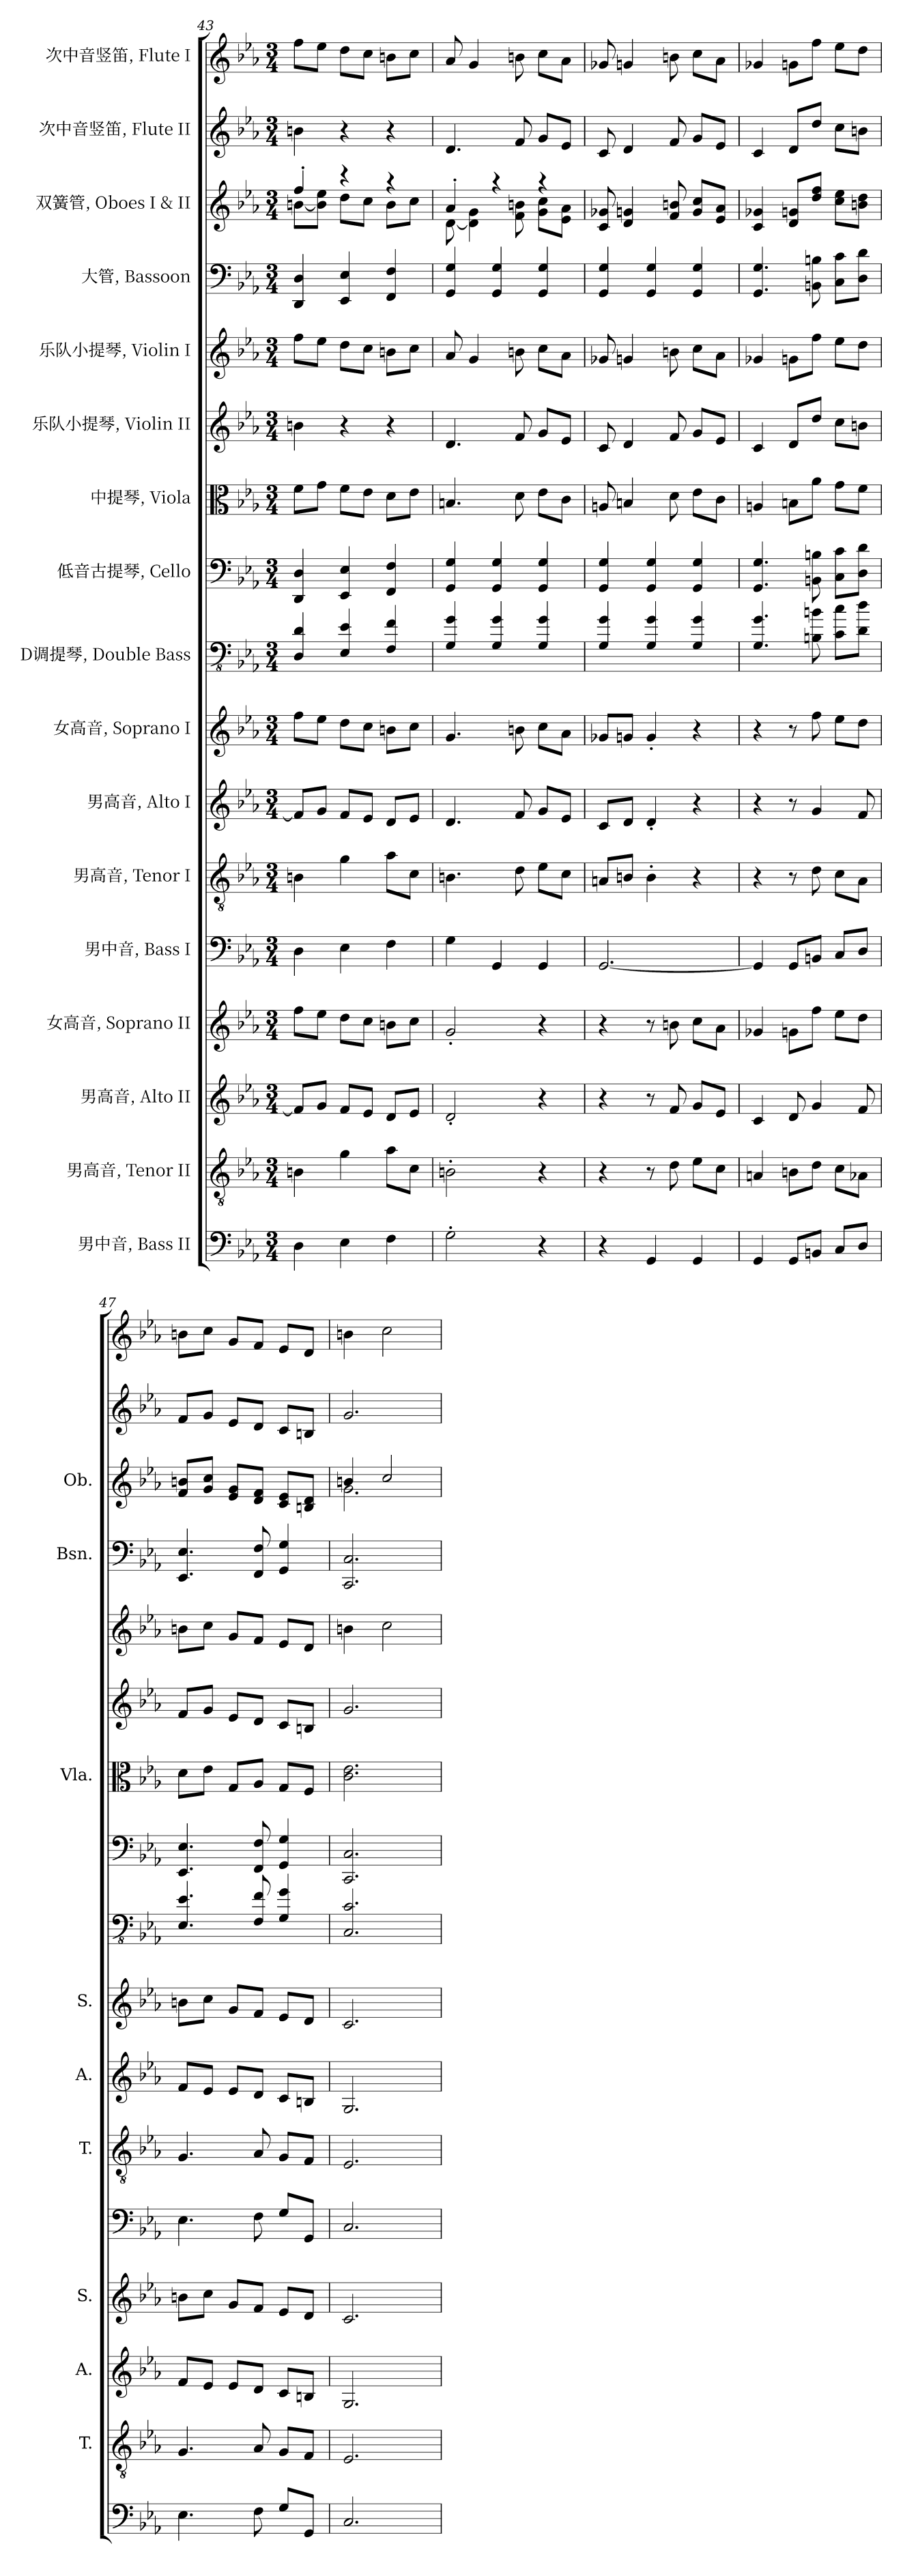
**kern	**kern	**kern	**kern	**kern	**kern	**kern	**kern	**kern	**kern	**kern	**kern	**kern	**kern	**kern	**kern	**kern
*part17	*part16	*part15	*part14	*part13	*part12	*part11	*part10	*part9	*part8	*part7	*part6	*part5	*part4	*part3	*part2	*part1
*staff17	*staff16	*staff15	*staff14	*staff13	*staff12	*staff11	*staff10	*staff9	*staff8	*staff7	*staff6	*staff5	*staff4	*staff3	*staff2	*staff1
*I"男中音, Bass II	*I"男高音, Tenor II	*I"男高音, Alto II	*I"女高音, Soprano II	*I"男中音, Bass I	*I"男高音, Tenor I	*I"男高音, Alto I	*I"女高音, Soprano I	*I"D调提琴, Double Bass	*I"低音古提琴, Cello	*I"中提琴, Viola	*I"乐队小提琴, Violin II	*I"乐队小提琴, Violin I	*I"大管, Bassoon	*I"双簧管, Oboes I &amp; II	*I"次中音竖笛, Flute II	*I"次中音竖笛, Flute I
*	*I'T.	*I'A.	*I'S.	*	*I'T.	*I'A.	*I'S.	*	*	*I'Vla.	*	*	*I'Bsn.	*I'Ob.	*	*
*clefF4	*clefGv2	*clefG2	*clefG2	*clefF4	*clefGv2	*clefG2	*clefG2	*clefFv4	*clefF4	*clefC3	*clefG2	*clefG2	*clefF4	*clefG2	*clefG2	*clefG2
*	*	*	*	*	*	*	*	*ITrd7c12	*	*	*	*	*	*	*	*
*k[b-e-a-]	*k[b-e-a-]	*k[b-e-a-]	*k[b-e-a-]	*k[b-e-a-]	*k[b-e-a-]	*k[b-e-a-]	*k[b-e-a-]	*k[b-e-a-]	*k[b-e-a-]	*k[b-e-a-]	*k[b-e-a-]	*k[b-e-a-]	*k[b-e-a-]	*k[b-e-a-]	*k[b-e-a-]	*k[b-e-a-]
*M3/4	*M3/4	*M3/4	*M3/4	*M3/4	*M3/4	*M3/4	*M3/4	*M3/4	*M3/4	*M3/4	*M3/4	*M3/4	*M3/4	*M3/4	*M3/4	*M3/4
=43	=43	=43	=43	=43	=43	=43	=43	=43	=43	=43	=43	=43	=43	=43	=43	=43
*	*	*	*	*	*	*	*	*	*	*	*	*	*	*^	*	*
4D\	4Bn\	8f/L]	8ff\L	4D\	4Bn\	8f/L]	8ff\L	4DDD/ 4DD/	4DD/ 4D/	8f\L	4bn\	8ff\L	4DD/ 4D/	4ff'/	[8bn\L	4bn\	8ff\L
.	.	8g/J	8ee-\J	.	.	8g/J	8ee-\J	.	.	8g\J	.	8ee-\J	.	.	8b\] 8ee-\J	.	8ee-\J
4E-\	4g\	8f/L	8dd\L	4E-\	4g\	8f/L	8dd\L	4EEE-/ 4EE-/	4EE-/ 4E-/	8f\L	4r	8dd\L	4EE-/ 4E-/	4r	8dd\L	4r	8dd\L
.	.	8e-/J	8cc\J	.	.	8e-/J	8cc\J	.	.	8e-\J	.	8cc\J	.	.	8cc\J	.	8cc\J
4F\	8a-\L	8d/L	8bn\L	4F\	8a-\L	8d/L	8bn\L	4FFF/ 4FF/	4FF/ 4F/	8d\L	4r	8bn\L	4FF/ 4F/	4r	8b\L	4r	8bn\L
.	8c\J	8e-/J	8cc\J	.	8c\J	8e-/J	8cc\J	.	.	8e-\J	.	8cc\J	.	.	8cc\J	.	8cc\J
=44	=44	=44	=44	=44	=44	=44	=44	=44	=44	=44	=44	=44	=44	=44	=44	=44	=44
2G'\	2Bn'\	2d'/	2g'/	4G\	4.Bn\	4.d/	4.g/	4GGG/ 4GG/	4GG/ 4G/	4.Bn/	4.d/	8a-/	4GG/ 4G/	4a-'/	[8d\	4.d/	8a-/
.	.	.	.	.	.	.	.	.	.	.	.	4g/	.	.	4d\] 4g\	.	4g/
.	.	.	.	4GG/	.	.	.	4GGG/ 4GG/	4GG/ 4G/	.	.	.	4GG/ 4G/	4r	.	.	.
.	.	.	.	.	8d\	8f/	8bn\	.	.	8d\	8f/	8bn\	.	.	8f\ 8bn\	8f/	8bn\
4r	4r	4r	4r	4GG/	8e-\L	8g/L	8cc\L	4GGG/ 4GG/	4GG/ 4G/	8e-\L	8g/L	8cc\L	4GG/ 4G/	4r	8g\ 8cc\L	8g/L	8cc\L
.	.	.	.	.	8c\J	8e-/J	8a-\J	.	.	8c\J	8e-/J	8a-\J	.	.	8e-\ 8a-\J	8e-/J	8a-\J
*	*	*	*	*	*	*	*	*	*	*	*	*	*	*v	*v	*	*
!!LO:PB:g=z
=45	=45	=45	=45	=45	=45	=45	=45	=45	=45	=45	=45	=45	=45	=45	=45	=45
4r	4r	4r	4r	[2.GG/	8An/L	8c/L	8g-X/L	4GGG/ 4GG/	4GG/ 4G/	8An/	8c/	8g-X/	4GG/ 4G/	8c/ 8g-X/	8c/	8g-X/
.	.	.	.	.	8Bn/J	8d/J	8gn/J	.	.	4Bn/	4d/	4gn/	.	4d/ 4gn/	4d/	4gn/
4GG/	8r	8r	8r	.	4B'\	4d'/	4g'/	4GGG/ 4GG/	4GG/ 4G/	.	.	.	4GG/ 4G/	.	.	.
.	8d\	8f/	8bn\	.	.	.	.	.	.	8d\	8f/	8bn\	.	8f/ 8bn/	8f/	8bn\
4GG/	8e-\L	8g/L	8cc\L	.	4r	4r	4r	4GGG/ 4GG/	4GG/ 4G/	8e-\L	8g/L	8cc\L	4GG/ 4G/	8g/ 8cc/L	8g/L	8cc\L
.	8c\J	8e-/J	8a-\J	.	.	.	.	.	.	8c\J	8e-/J	8a-\J	.	8e-/ 8a-/J	8e-/J	8a-\J
=46	=46	=46	=46	=46	=46	=46	=46	=46	=46	=46	=46	=46	=46	=46	=46	=46
4GG/	4An/	4c/	4g-X/	4GG/]	4r	4r	4r	4.GGG/ 4.GG/	4.GG/ 4.G/	4An/	4c/	4g-X/	4.GG/ 4.G/	4c/ 4g-X/	4c/	4g-X/
8GG/L	8Bn\L	8d/	8gn\L	8GG/L	8r	8r	8r	.	.	8Bn\L	8d/L	8gn\L	.	8d/ 8gn/L	8d/L	8gn\L
8BBn/J	8d\J	4g/	8ff\J	8BBn/J	8d\	4g/	8ff\	8BBBn\ 8BBn\	8BBn\ 8Bn\	8a-\J	8dd/J	8ff\J	8BBn\ 8Bn\	8dd/ 8ff/J	8dd/J	8ff\J
8C/L	8c\L	.	8ee-\L	8C/L	8c\L	.	8ee-\L	8CC\ 8C\L	8C\ 8c\L	8g\L	8cc\L	8ee-\L	8C\ 8c\L	8cc\ 8ee-\L	8cc\L	8ee-\L
8D/J	8A-X\J	8f/	8dd\J	8D/J	8A-\J	8f/	8dd\J	8DD\ 8D\J	8D\ 8d\J	8f\J	8bn\J	8dd\J	8D\ 8d\J	8bn\ 8dd\J	8bn\J	8dd\J
=47	=47	=47	=47	=47	=47	=47	=47	=47	=47	=47	=47	=47	=47	=47	=47	=47
*	*	*	*	*	*	*	*	*	*	*	*	*	*	*	*	*MM70
4.E-\	4.G/	8f/L	8bn\L	4.E-\	4.G/	8f/L	8bn\L	4.EEE-/ 4.EE-/	4.EE-/ 4.E-/	8d\L	8f/L	8bn\L	4.EE-/ 4.E-/	8f/ 8bn/L	8f/L	8bn\L
.	.	8e-/J	8cc\J	.	.	8e-/J	8cc\J	.	.	8e-\J	8g/J	8cc\J	.	8g/ 8cc/J	8g/J	8cc\J
.	.	8e-/L	8g/L	.	.	8e-/L	8g/L	.	.	8G/L	8e-/L	8g/L	.	8e-/ 8g/L	8e-/L	8g/L
8F\	8A-/	8d/J	8f/J	8F\	8A-/	8d/J	8f/J	8FFF/ 8FF/	8FF/ 8F/	8A-/J	8d/J	8f/J	8FF/ 8F/	8d/ 8f/J	8d/J	8f/J
8G/L	8G/L	8c/L	8e-/L	8G/L	8G/L	8c/L	8e-/L	4GGG/ 4GG/	4GG/ 4G/	8G/L	8c/L	8e-/L	4GG/ 4G/	8c/ 8e-/L	8c/L	8e-/L
8GG/J	8F/J	8Bn/J	8d/J	8GG/J	8F/J	8Bn/J	8d/J	.	.	8F/J	8Bn/J	8d/J	.	8Bn/ 8d/J	8Bn/J	8d/J
=48	=48	=48	=48	=48	=48	=48	=48	=48	=48	=48	=48	=48	=48	=48	=48	=48
*	*	*	*	*	*	*	*	*	*	*	*	*	*	*	*	*MM66
*	*	*	*	*	*	*	*	*	*	*	*	*	*	*^	*	*
2.C/	2.E-/	2.G/	2.c/	2.C/	2.E-/	2.G/	2.c/	2.CCC/ 2.CC/	2.CC/ 2.C/	2.c\ 2.e-\	2.g/	4bn\	2.CC/ 2.C/	4bn/	2.g\	2.g/	4bn\
*	*	*	*	*	*	*	*	*	*	*	*	*	*	*	*	*	*MM60
.	.	.	.	.	.	.	.	.	.	.	.	2cc\	.	2cc/	.	.	2cc\
*	*	*	*	*	*	*	*	*	*	*	*	*	*	*v	*v	*	*
=	=	=	=	=	=	=	=	=	=	=	=	=	=	=	=	=
*-	*-	*-	*-	*-	*-	*-	*-	*-	*-	*-	*-	*-	*-	*-	*-	*-
